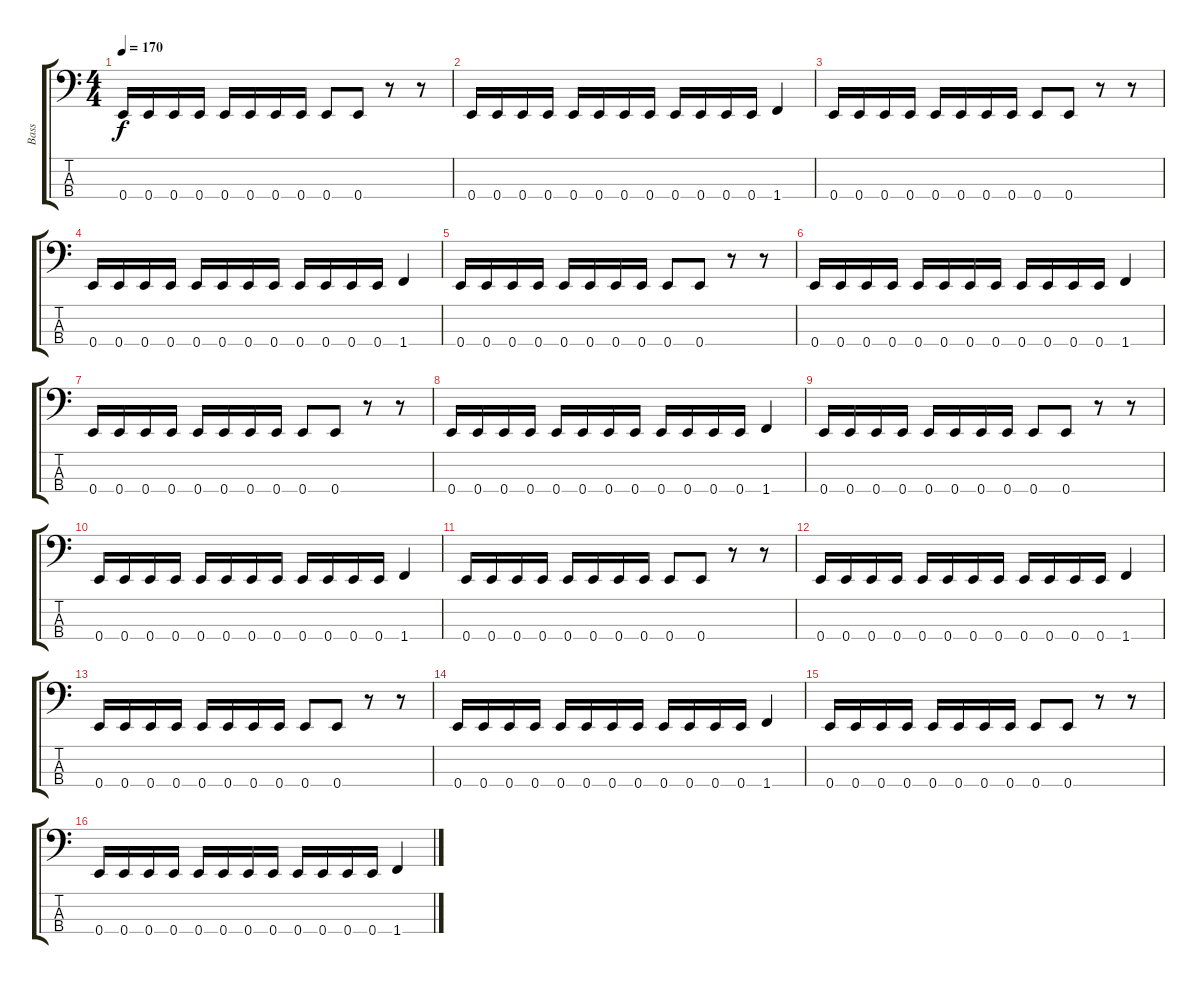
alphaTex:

\track ("Bass" "Bass") {instrument electricbasspick}
\staff {score tabs}
\tuning (G2 D2 A1 E1) {hide}
\ts (4 4)
\tempo 170
\clef f4
\ks c
0.4.16{dy f} 0.4.16 0.4.16 0.4.16 0.4.16 0.4.16 0.4.16 0.4.16 0.4.8 0.4.8 r.8 r.8 |
0.4.16 0.4.16 0.4.16 0.4.16 0.4.16 0.4.16 0.4.16 0.4.16 0.4.16 0.4.16 0.4.16 0.4.16 1.4.4 |
0.4.16 0.4.16 0.4.16 0.4.16 0.4.16 0.4.16 0.4.16 0.4.16 0.4.8 0.4.8 r.8 r.8 |
0.4.16 0.4.16 0.4.16 0.4.16 0.4.16 0.4.16 0.4.16 0.4.16 0.4.16 0.4.16 0.4.16 0.4.16 1.4.4 |
0.4.16 0.4.16 0.4.16 0.4.16 0.4.16 0.4.16 0.4.16 0.4.16 0.4.8 0.4.8 r.8 r.8 |
0.4.16 0.4.16 0.4.16 0.4.16 0.4.16 0.4.16 0.4.16 0.4.16 0.4.16 0.4.16 0.4.16 0.4.16 1.4.4 |
0.4.16 0.4.16 0.4.16 0.4.16 0.4.16 0.4.16 0.4.16 0.4.16 0.4.8 0.4.8 r.8 r.8 |
0.4.16 0.4.16 0.4.16 0.4.16 0.4.16 0.4.16 0.4.16 0.4.16 0.4.16 0.4.16 0.4.16 0.4.16 1.4.4 |
0.4.16 0.4.16 0.4.16 0.4.16 0.4.16 0.4.16 0.4.16 0.4.16 0.4.8 0.4.8 r.8 r.8 |
0.4.16 0.4.16 0.4.16 0.4.16 0.4.16 0.4.16 0.4.16 0.4.16 0.4.16 0.4.16 0.4.16 0.4.16 1.4.4 |
0.4.16 0.4.16 0.4.16 0.4.16 0.4.16 0.4.16 0.4.16 0.4.16 0.4.8 0.4.8 r.8 r.8 |
0.4.16 0.4.16 0.4.16 0.4.16 0.4.16 0.4.16 0.4.16 0.4.16 0.4.16 0.4.16 0.4.16 0.4.16 1.4.4 |
0.4.16 0.4.16 0.4.16 0.4.16 0.4.16 0.4.16 0.4.16 0.4.16 0.4.8 0.4.8 r.8 r.8 |
0.4.16 0.4.16 0.4.16 0.4.16 0.4.16 0.4.16 0.4.16 0.4.16 0.4.16 0.4.16 0.4.16 0.4.16 1.4.4 |
0.4.16 0.4.16 0.4.16 0.4.16 0.4.16 0.4.16 0.4.16 0.4.16 0.4.8 0.4.8 r.8 r.8 |
0.4.16 0.4.16 0.4.16 0.4.16 0.4.16 0.4.16 0.4.16 0.4.16 0.4.16 0.4.16 0.4.16 0.4.16 1.4.4
